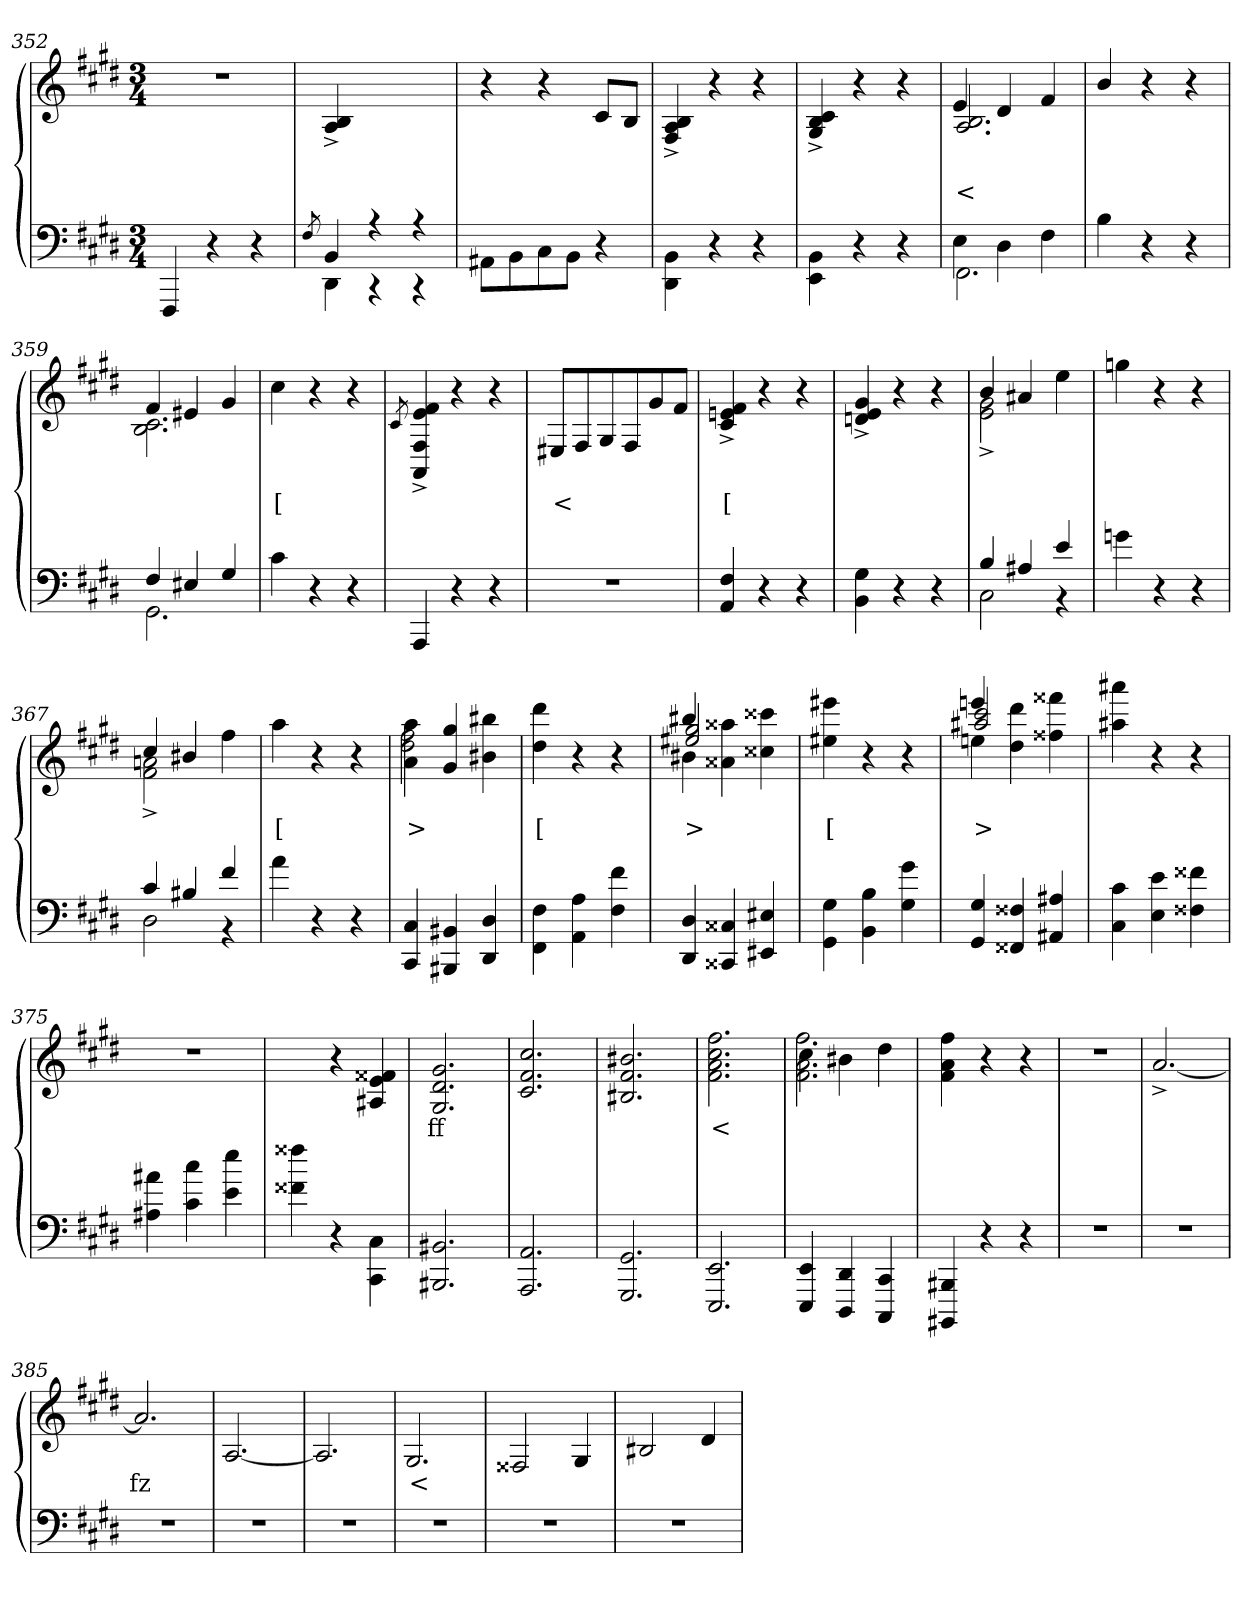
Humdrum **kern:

**kern	**kern	**text	**text
*part2	*part1	*part1	*part1
*staff2	*staff1	*staff1	*staff1
*clefF4	*clefG2	*	*
*k[f#c#g#d#]	*k[f#c#g#d#]	*	*
*M3/4	*M3/4	*	*
=352	=352	=352	=352
4FFF#	2.r	]	.
4r	.	.	.
4r	.	.	.
=353	=353	=353	=353
8qF#/	.	.	.
*^	*	*	*
4BB	4DD#	4A/^> 4B^>	.	.
4r	4r	2ryy	.	.
4r	4r	.	.	.
*v	*v	*	*	*
=354	=354	=354	=354
8AA#X\L	4r	.	.
8BB	.	.	.
8C#	4r	.	.
8BBJ	.	.	.
4r	8c#L	.	.
.	8BJ	.	.
=355	=355	=355	=355
4BB\ 4DD#	4B/^> 4A^> 4F#^>	.	.
4r	4r	.	.
4r	4r	.	.
=356	=356	=356	=356
4BB\ 4EE	4c#/^> 4B^> 4G#^>	.	.
4r	4r	.	.
4r	4r	.	.
=357	=357	=357	=357
*^	*^	*	*
4E\	2.FF#\	4e/	2.B/ 2.A	.	<
4D#\	.	4d#/	.	.	.
4F#\	.	4f#/	.	.	.
*v	*v	*	*	*	*
*	*v	*v	*	*
=358	=358	=358	=358
4B	4b/	.	.
4r	4r	[	[
4r	4r	.	.
=359	=359	=359	=359
*^	*^	*	*
4F#	2.GG#	4f#	2.c#\ 2.B	.	.
4E#X	.	4e#X	.	.	.
4G#	.	4g#	.	.	.
*v	*v	*	*	*	*
*	*v	*v	*	*
=360	=360	=360	=360
4c#	4cc#	[	.
4r	4r	.	.
4r	4r	.	.
=361	=361	=361	=361
.	8qc#/	.	.
4AAA/	4f#^> 4e^> 4F#^> 4AA^>	.	.
4r	4r	.	.
4r	4r	.	.
=362	=362	=362	=362
2.r	8E#XL	<	.
.	8F#	.	.
.	8G#	.	.
.	8F#	.	.
.	8g#	.	.
.	8f#J	.	.
=363	=363	=363	=363
4F# 4AA	4f#^> 4en^> 4c#^>	[	.
4r	4r	.	.
4r	4r	.	.
=364	=364	=364	=364
4G# 4BB	4g#^> 4e^> 4dn^>	.	.
4r	4r	.	.
4r	4r	.	.
=365	=365	=365	=365
*^	*^	*	*
4B	2C#	4b	2g#^> 2e^>	.	.
4A#X	.	4a#X	.	.	.
4e	4r	4ee	4ryy	.	.
*v	*v	*	*	*	*
*	*v	*v	*	*
=366	=366	=366	=366
4gn	4ggn	.	.
4r	4r	[	.
4r	4r	.	.
=367	=367	=367	=367
*^	*^	*	*
4c#	2D#	4cc#	2an^> 2f#^>	.	.
4B#X	.	4b#X	.	.	.
4f#	4r	4ff#	4ryy	.	.
*v	*v	*	*	*	*
*	*v	*v	*	*
=368	=368	=368	=368
4a	4aa	[	.
4r	4r	.	.
4r	4r	.	.
=369	=369	=369	=369
*	*^	*	*
4C# 4CC#	4aa\ 4a	2ff# 2dd#	>	.
4BB#X 4BBB#X	4gg# 4g#	.	.	.
4D# 4DD#	4bb#X 4b#X	4ryy	.	.
*	*v	*v	*	*
=370	=370	=370	=370
4F#\ 4FF#	4ddd# 4dd#	[	.
4A\ 4AA	4r	.	.
4f#\ 4F#	4r	.	.
=371	=371	=371	=371
*	*^	*	*
*	*	*^	*	*
4D# 4DD#	4bb#X	4b#	2gg# 2ee#X	>	.
4C##X 4CC##X	2ryy	4aa##X 4a##X	.	.	.
4E#X 4EE#X	.	4ccc##X 4cc##X	4ryy	.	.
*	*v	*v	*v	*	*
=372	=372	=372	=372
4G#\ 4GG#	4eee#X 4ee#X	[	.
4B\ 4BB	4r	.	.
4g#\ 4G#	4r	.	.
=373	=373	=373	=373
*	*^	*	*
*	*	*^	*	*
4G# 4GG#	4eeen	4een	2ccc# 2aa#X	>	.
4F##X 4FF##X	2ryy	4ddd# 4dd#	.	.	.
4A#X/ 4AA#X/	.	4fff##X 4ff##X	4ryy	.	.
*	*v	*v	*v	*	*
=374	=374	=374	=374
4c# 4C#	4aaa#X 4aa#X	.	.
4e 4E	4r	.	.
4f##X 4F##X	4r	.	.
=375	=375	=375	=375
4a#X 4A#X	2.r	.	.
4cc# 4c#	.	.	.
4ee 4e	.	.	.
=376	=376	=376	=376
4ff##X 4f##X	4ryy	.	.
4r	4r	.	.
4C#\ 4CC#	4f##X 4e 4A#X	.	.
=377	=377	=377	=377
2.BB#X 2.BBB#X	2.g# 2.d# 2.G#	ff	.
=378	=378	=378	=378
2.AA 2.AAA	2.cc# 2.f# 2.c#	.	.
=379	=379	=379	=379
2.GG# 2.GGG#	2.b#X 2.f# 2.B#X	.	.
=380	=380	=380	=380
2.EE 2.EEE	2.ff# 2.cc# 2.a 2.f#	<	.
=381	=381	=381	=381
*	*^	*	*
4EE 4EEE	4cc#\	2.ff# 2.a 2.f#	.	.
4DD# 4DDD#	4b#X\	.	.	.
4CC# 4CCC#	4dd#\	.	.	.
*	*v	*v	*	*
=382	=382	=382	=382
4BBB#X 4BBBB#X	4ff# 4a 4f#	.	.
4r	4r	[	.
4r	4r	.	.
=383	=383	=383	=383
2.r	2.r	.	.
=384	=384	=384	=384
2.r	[2.a^>	.	.
=385	=385	=385	=385
2.r	2.a]	fz	.
=386	=386	=386	=386
2.r	[2.A	.	.
=387	=387	=387	=387
2.r	2.A]	.	.
=388	=388	=388	=388
2.r	2.G#	<	.
=389	=389	=389	=389
2.r	2F##X	.	.
.	4G#	.	.
=390	=390	=390	=390
2.r	2B#X	.	.
.	4d#	.	.
=	=	=	=
*-	*-	*-	*-
